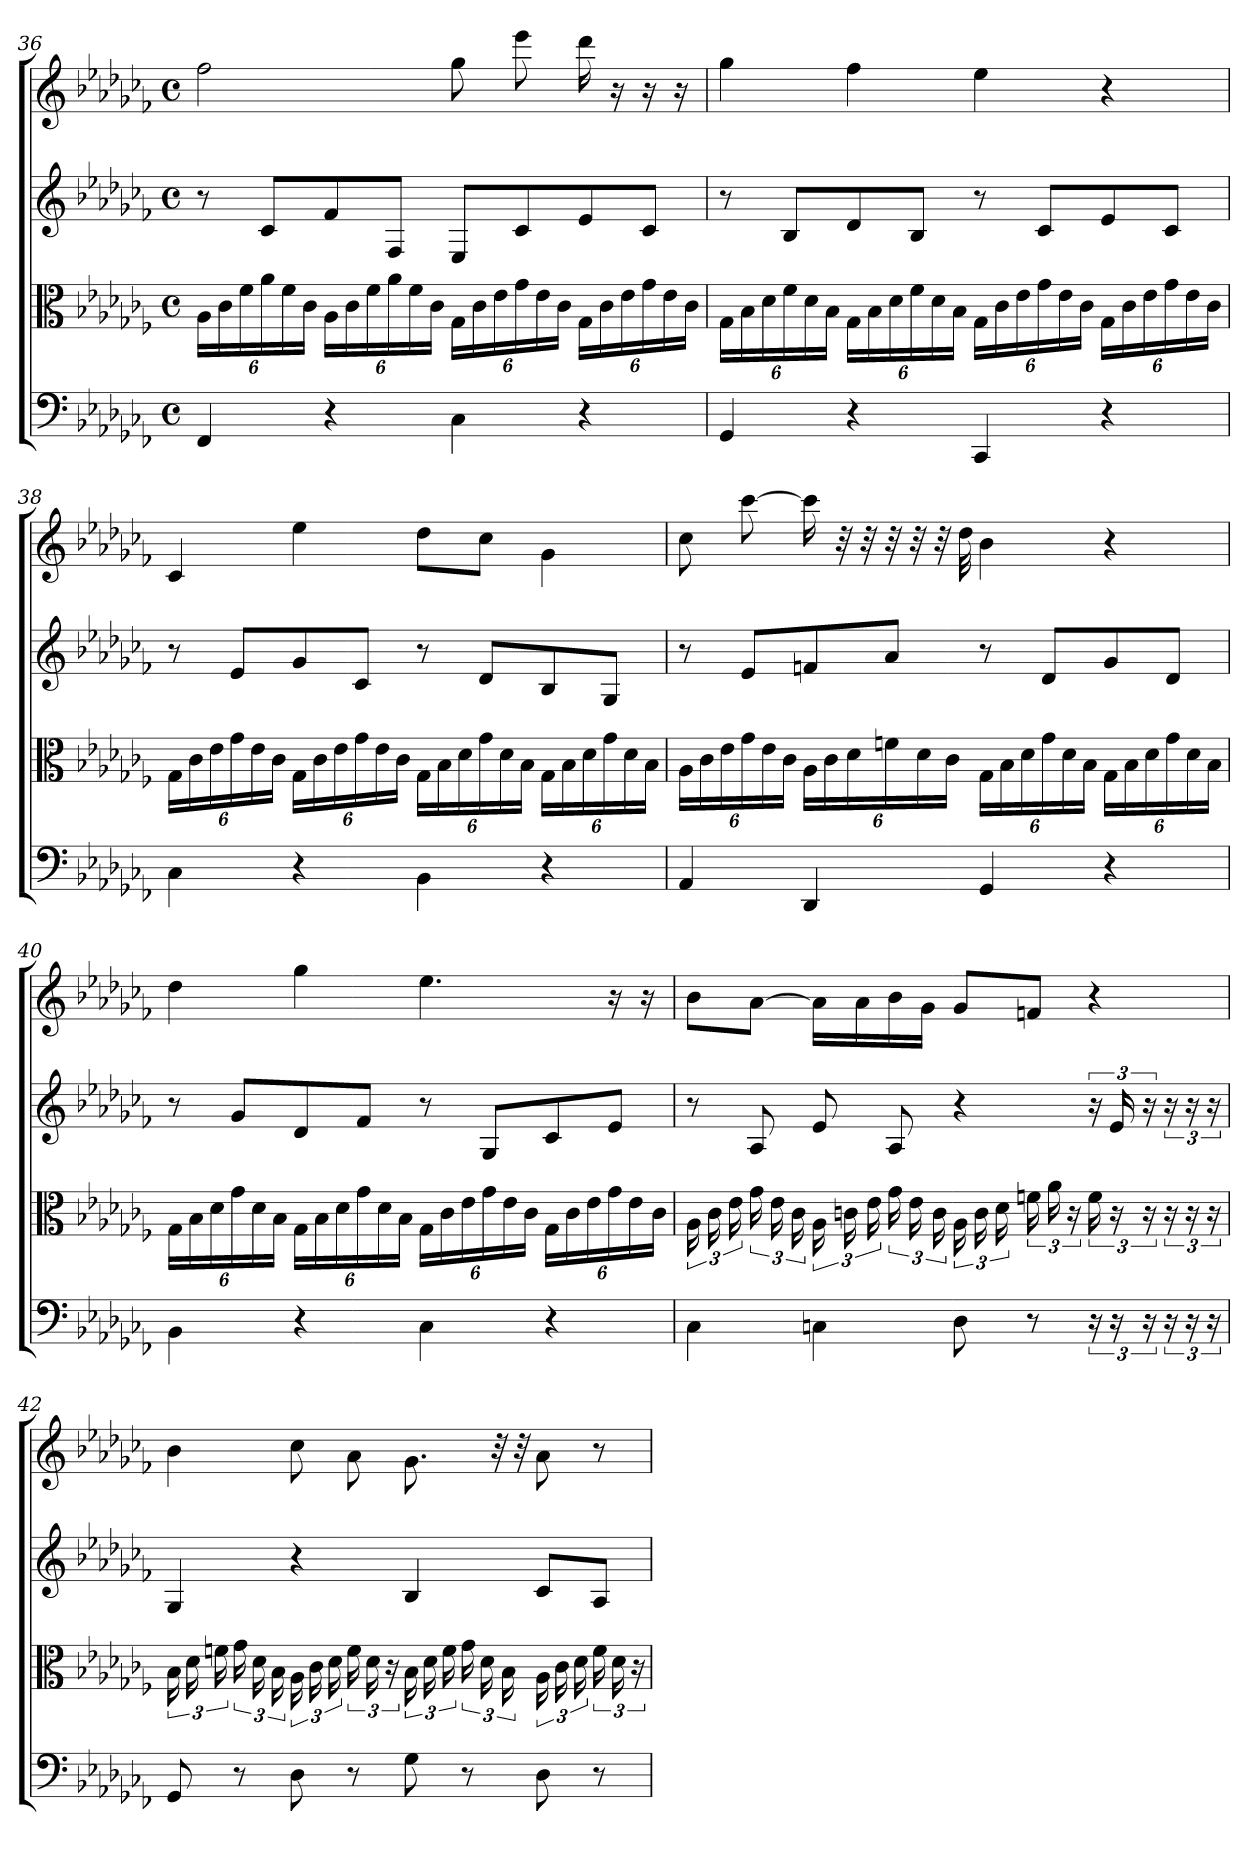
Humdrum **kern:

**kern	**kern	**kern	**kern
*part4	*part3	*part2	*part1
*staff4	*staff3	*staff2	*staff1
*clefF4	*clefC3	*clefG2	*clefG2
*k[b-e-a-d-g-c-f-]	*k[b-e-a-d-g-c-f-]	*k[b-e-a-d-g-c-f-]	*k[b-e-a-d-g-c-f-]
*a-:	*a-:	*a-:	*a-:
*M4/4	*M4/4	*M4/4	*M4/4
*met(c)	*met(c)	*met(c)	*met(c)
=36	=36	=36	=36
4FF-/	24A-\LL	8r	2ff-\
.	24c-\	.	.
.	24f-\	.	.
.	24a-\	8c-/L	.
.	24f-\	.	.
.	24c-\JJ	.	.
4r	24A-\LL	8f-/	.
.	24c-\	.	.
.	24f-\	.	.
.	24a-\	8F-/J	.
.	24f-\	.	.
.	24c-\JJ	.	.
4C-\	24G-\LL	8E-/L	8gg-\
.	24c-\	.	.
.	24e-\	.	.
.	24g-\	8c-/	8eee-\
.	24e-\	.	.
.	24c-\JJ	.	.
4r	24G-\LL	8e-/	16ddd-\
.	24c-\	.	.
.	.	.	16r
.	24e-\	.	.
.	24g-\	8c-/J	16r
.	24e-\	.	.
.	.	.	16r
.	24c-\JJ	.	.
=37	=37	=37	=37
4GG-/	24G-\LL	8r	4gg-\
.	24B-\	.	.
.	24d-\	.	.
.	24f-\	8B-/L	.
.	24d-\	.	.
.	24B-\JJ	.	.
4r	24G-\LL	8d-/	4ff-\
.	24B-\	.	.
.	24d-\	.	.
.	24f-\	8B-/J	.
.	24d-\	.	.
.	24B-\JJ	.	.
4CC-/	24G-\LL	8r	4ee-\
.	24c-\	.	.
.	24e-\	.	.
.	24g-\	8c-/L	.
.	24e-\	.	.
.	24c-\JJ	.	.
4r	24G-\LL	8e-/	4r
.	24c-\	.	.
.	24e-\	.	.
.	24g-\	8c-/J	.
.	24e-\	.	.
.	24c-\JJ	.	.
=38	=38	=38	=38
4C-\	24G-\LL	8r	4c-/
.	24c-\	.	.
.	24e-\	.	.
.	24g-\	8e-/L	.
.	24e-\	.	.
.	24c-\JJ	.	.
4r	24G-\LL	8g-/	4ee-\
.	24c-\	.	.
.	24e-\	.	.
.	24g-\	8c-/J	.
.	24e-\	.	.
.	24c-\JJ	.	.
4BB-\	24G-\LL	8r	8dd-\L
.	24B-\	.	.
.	24d-\	.	.
.	24g-\	8d-/L	8cc-\J
.	24d-\	.	.
.	24B-\JJ	.	.
4r	24G-\LL	8B-/	4g-\
.	24B-\	.	.
.	24d-\	.	.
.	24g-\	8G-/J	.
.	24d-\	.	.
.	24B-\JJ	.	.
=39	=39	=39	=39
4AA-/	24A-\LL	8r	8cc-\
.	24c-\	.	.
.	24e-\	.	.
.	24g-\	8e-/L	[8ccc-\
.	24e-\	.	.
.	24c-\JJ	.	.
4DD-/	24A-\LL	8fn/	16ccc-\]
.	24c-\	.	.
.	.	.	32r
.	24d-\	.	.
.	.	.	32r
.	24fn\	8a-/J	32r
.	.	.	32r
.	24d-\	.	.
.	.	.	32r
.	24c-\JJ	.	.
.	.	.	32dd-\
4GG-/	24G-\LL	8r	4b-\
.	24B-\	.	.
.	24d-\	.	.
.	24g-\	8d-/L	.
.	24d-\	.	.
.	24B-\JJ	.	.
4r	24G-\LL	8g-/	4r
.	24B-\	.	.
.	24d-\	.	.
.	24g-\	8d-/J	.
.	24d-\	.	.
.	24B-\JJ	.	.
=40	=40	=40	=40
4BB-\	24G-\LL	8r	4dd-\
.	24B-\	.	.
.	24d-\	.	.
.	24g-\	8g-/L	.
.	24d-\	.	.
.	24B-\JJ	.	.
4r	24G-\LL	8d-/	4gg-\
.	24B-\	.	.
.	24d-\	.	.
.	24g-\	8f-/J	.
.	24d-\	.	.
.	24B-\JJ	.	.
4C-\	24G-\LL	8r	4.ee-\
.	24c-\	.	.
.	24e-\	.	.
.	24g-\	8G-/L	.
.	24e-\	.	.
.	24c-\JJ	.	.
4r	24G-\LL	8c-/	.
.	24c-\	.	.
.	24e-\	.	.
.	24g-\	8e-/J	16r
.	24e-\	.	.
.	.	.	16r
.	24c-\JJ	.	.
=41	=41	=41	=41
4C-\	24A-\	8r	8b-\L
.	24c-\	.	.
.	24e-\	.	.
.	24g-\	8A-/	[8a-\J
.	24e-\	.	.
.	24c-\	.	.
4Cn\	24A-\	8e-/	16a-\LL]
.	24cn\	.	.
.	.	.	16a-\
.	24e-\	.	.
.	24g-\	8A-/	16b-\
.	24e-\	.	.
.	.	.	16g-\JJ
.	24c\	.	.
8D-\	24A-\	4r	8g-/L
.	24c\	.	.
.	24d-\	.	.
8r	24fn\	.	8fn/J
.	24a-\	.	.
.	24r	.	.
24r	24f\	24r	4r
24r	24r	24e-/	.
24r	24r	24r	.
24r	24r	24r	.
24r	24r	24r	.
24r	24r	24r	.
=42	=42	=42	=42
8GG-/	24B-\	4G-/	4b-\
.	24d-\	.	.
.	24fn\	.	.
8r	24g-\	.	.
.	24d-\	.	.
.	24B-\	.	.
8D-\	24A-\	4r	8cc-\
.	24c-\	.	.
.	24d-\	.	.
8r	24f\	.	8a-\
.	24d-\	.	.
.	24r	.	.
8G-\	24B-\	4B-/	8.g-\
.	24d-\	.	.
.	24f\	.	.
8r	24g-\	.	.
.	24d-\	.	.
.	.	.	32r
.	24B-\	.	.
.	.	.	32r
8D-\	24A-\	8c-/L	8a-\
.	24c-\	.	.
.	24d-\	.	.
8r	24f\	8A-/J	8r
.	24d-\	.	.
.	24r	.	.
=	=	=	=
*-	*-	*-	*-
